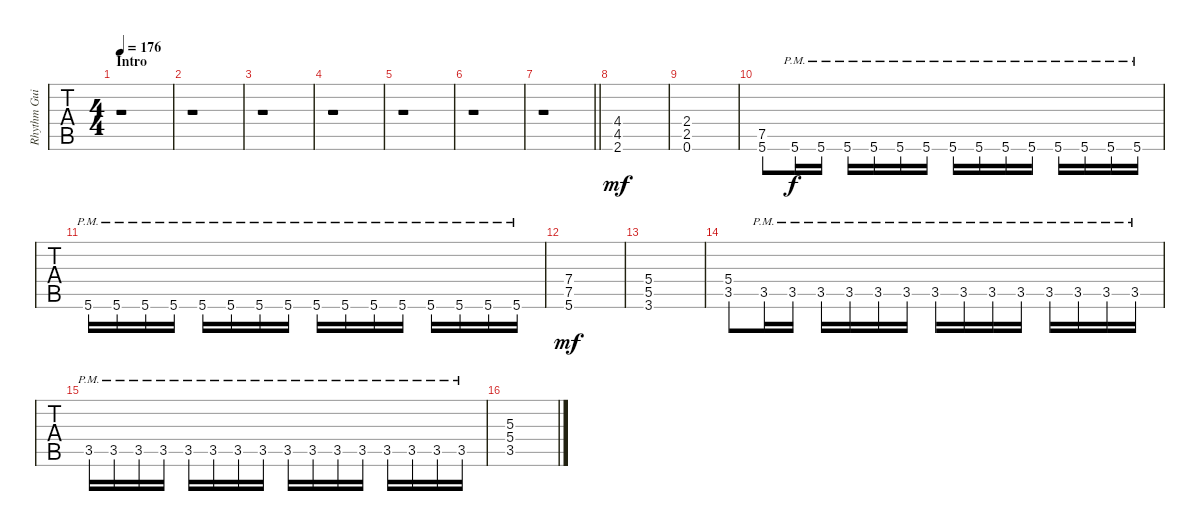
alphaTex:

\track ("Rhythm Guitar B" "Rhythm Gui") {instrument distortionguitar}
\staff {tabs}
\tuning (E4 B3 G3 D3 A2 E2) {hide}
\ts (4 4)
\section ("" "Intro")
\tempo 176
\clef g2
\ks f#minor
r.1{dy mf instrument distortionguitar} |
r.1 |
r.1 |
r.1 |
r.1 |
r.1 |
\barLineRight lightlight
r.1 |
\section ("" "")
(4.4 4.5 2.6).1 |
(2.4 2.5 0.6).1 |
(7.5 5.6).8 5.6{pm}.16{dy f} 5.6{pm}.16 5.6{pm}.16 5.6{pm}.16 5.6{pm}.16 5.6{pm}.16 5.6{pm}.16 5.6{pm}.16 5.6{pm}.16 5.6{pm}.16 5.6{pm}.16 5.6{pm}.16 5.6{pm}.16 5.6{pm}.16 |
5.6{pm}.16 5.6{pm}.16 5.6{pm}.16 5.6{pm}.16 5.6{pm}.16 5.6{pm}.16 5.6{pm}.16 5.6{pm}.16 5.6{pm}.16 5.6{pm}.16 5.6{pm}.16 5.6{pm}.16 5.6{pm}.16 5.6{pm}.16 5.6{pm}.16 5.6{pm}.16 |
\ks aminor
(7.4 7.5 5.6).1{dy mf} |
(5.4 5.5 3.6).1 |
(5.4 3.5).8 3.5{pm}.16 3.5{pm}.16 3.5{pm}.16 3.5{pm}.16 3.5{pm}.16 3.5{pm}.16 3.5{pm}.16 3.5{pm}.16 3.5{pm}.16 3.5{pm}.16 3.5{pm}.16 3.5{pm}.16 3.5{pm}.16 3.5{pm}.16 |
3.5{pm}.16 3.5{pm}.16 3.5{pm}.16 3.5{pm}.16 3.5{pm}.16 3.5{pm}.16 3.5{pm}.16 3.5{pm}.16 3.5{pm}.16 3.5{pm}.16 3.5{pm}.16 3.5{pm}.16 3.5{pm}.16 3.5{pm}.16 3.5{pm}.16 3.5{pm}.16 |
\ks cminor
(5.3 5.4 3.5).1
